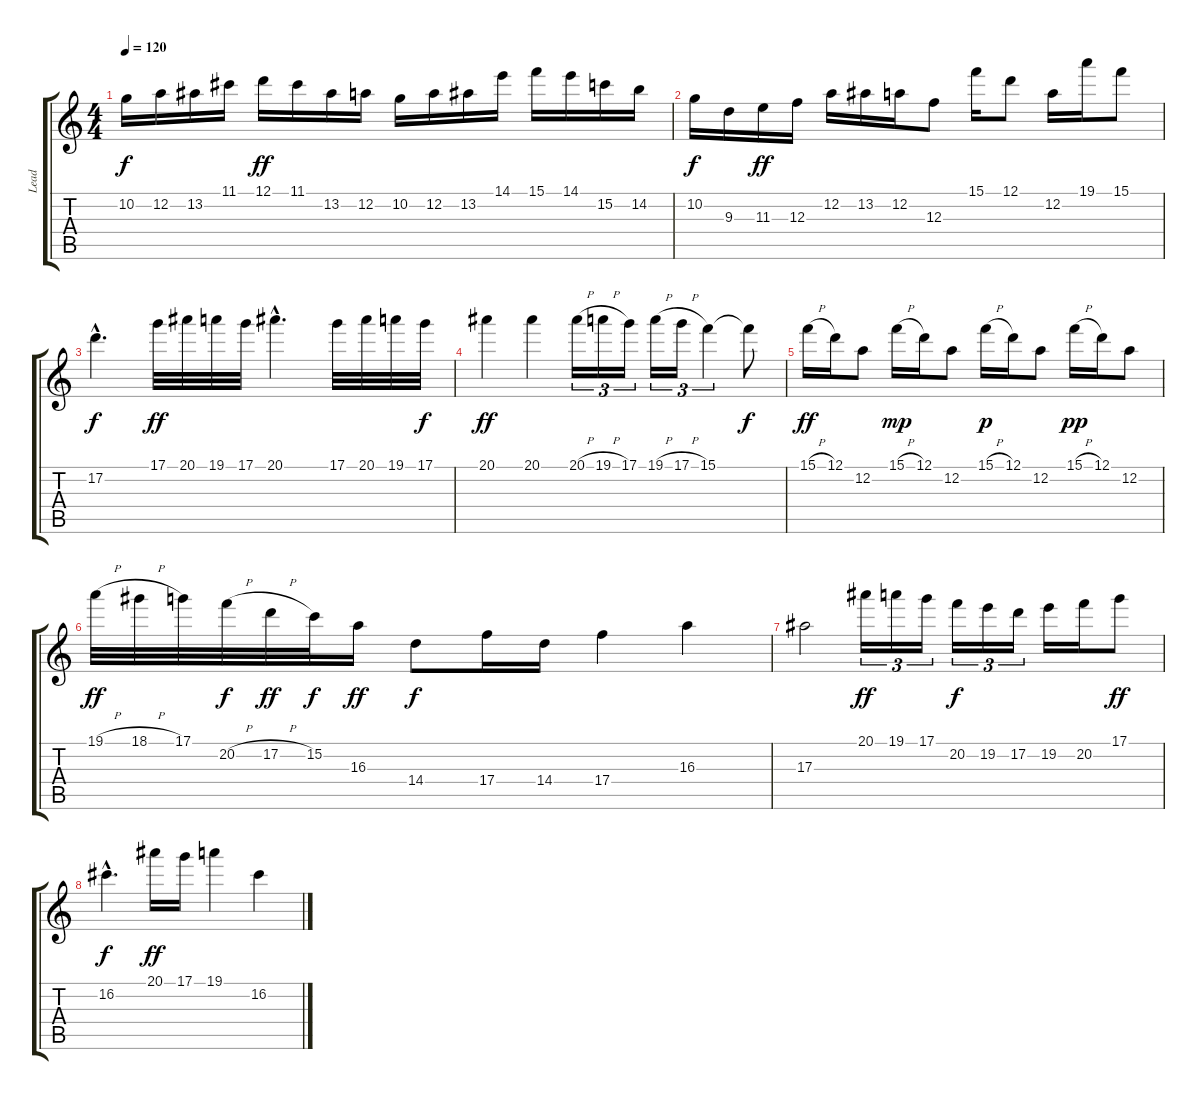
\track ("Lead" "Lead") {instrument distortionguitar}
\staff {score tabs}
\tuning (D4 A3 F3 C3 G2 D2) {hide}
\ts (4 4)
\tempo 120
\clef g2
\ks c
10.2.16{dy f} 12.2.16 13.2.16 11.1.16 12.1.16{dy ff} 11.1.16 13.2.16 12.2.16 10.2.16 12.2.16 13.2.16 14.1.16 15.1.16 14.1.16 15.2.16 14.2.16 |
10.2.16{dy f} 9.3.16 11.3.16{dy ff} 12.3.16 12.2.16 13.2.16 12.2.16 12.3.8 15.1.16 12.1.8 12.2.16 19.1.16 15.1.8 |
17.2{hac}.4{d dy f} 17.1.32{dy ff} 20.1.32 19.1.32 17.1.32 20.1{hac}.4{d} 17.1.32 20.1.32 19.1.32 17.1.32{dy f} |
20.1.4{dy ff} 20.1.4 20.1{h}.16{tu (3 2)} 19.1{h}.16{tu (3 2)} 17.1.16{tu (3 2)} 19.1{h}.16{tu (3 2)} 17.1{h}.16{tu (3 2)} 15.1.4{tu (3 2)} 15.1{t}.8{dy f} |
15.1{h}.16{dy ff} 12.1.16 12.2.8 15.1{h}.16{dy mp} 12.1.16 12.2.8 15.1{h}.16{dy p} 12.1.16 12.2.8 15.1{h}.16{dy pp} 12.1.16 12.2.8 |
19.1{h}.32{dy ff} 18.1{h}.32 17.1.32 20.2{h}.32{dy f} 17.2{h}.32{dy ff} 15.2.32{dy f} 16.3.16{dy ff} 14.4.8{dy f} 17.4.16 14.4.16 17.4.4 16.3.4 |
17.3.2 20.1.16{tu (3 2) dy ff} 19.1.16{tu (3 2)} 17.1.16{tu (3 2)} 20.2.16{tu (3 2) dy f} 19.2.16{tu (3 2)} 17.2.16{tu (3 2)} 19.2.16 20.2.16 17.1.8{dy ff} |
16.2{hac}.4{d dy f} 20.1.16{dy ff} 17.1.16 19.1.4 16.2.4
